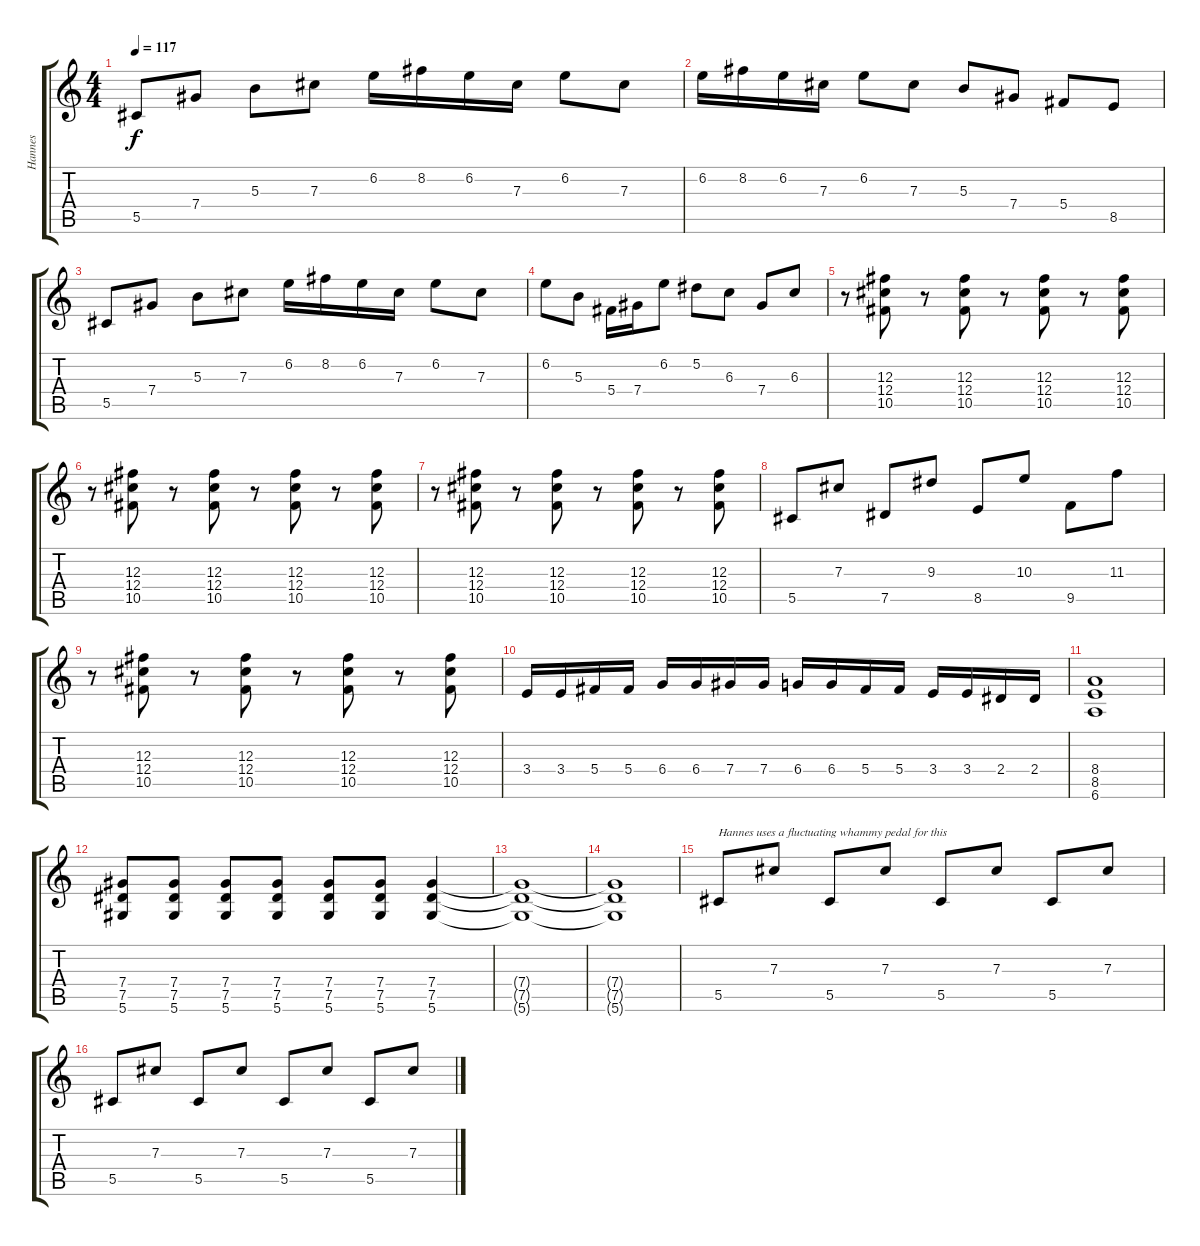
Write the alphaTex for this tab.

\track ("Hannes" "Hannes") {instrument distortionguitar}
\staff {score tabs}
\tuning (Eb4 Bb3 Gb3 Db3 Ab2 Eb2) {hide}
\ts (4 4)
\tempo 117
\clef g2
\ks c
5.5.8{dy f} 7.4.8 5.3.8 7.3.8 6.2.16 8.2.16 6.2.16 7.3.16 6.2.8 7.3.8 |
6.2.16 8.2.16 6.2.16 7.3.16 6.2.8 7.3.8 5.3.8 7.4.8 5.4.8 8.5.8 |
5.5.8 7.4.8 5.3.8 7.3.8 6.2.16 8.2.16 6.2.16 7.3.16 6.2.8 7.3.8 |
6.2.8 5.3.8 5.4.16 7.4.16 6.2.8 5.2.8 6.3.8 7.4.8 6.3.8 |
r.8 (12.3 12.4 10.5).8 r.8 (12.3 12.4 10.5).8 r.8 (12.3 12.4 10.5).8 r.8 (12.3 12.4 10.5).8 |
r.8 (12.3 12.4 10.5).8 r.8 (12.3 12.4 10.5).8 r.8 (12.3 12.4 10.5).8 r.8 (12.3 12.4 10.5).8 |
r.8 (12.3 12.4 10.5).8 r.8 (12.3 12.4 10.5).8 r.8 (12.3 12.4 10.5).8 r.8 (12.3 12.4 10.5).8 |
5.5.8 7.3.8 7.5.8 9.3.8 8.5.8 10.3.8 9.5.8 11.3.8 |
r.8 (12.3 12.4 10.5).8 r.8 (12.3 12.4 10.5).8 r.8 (12.3 12.4 10.5).8 r.8 (12.3 12.4 10.5).8 |
3.4.16 3.4.16 5.4.16 5.4.16 6.4.16 6.4.16 7.4.16 7.4.16 6.4.16 6.4.16 5.4.16 5.4.16 3.4.16 3.4.16 2.4.16 2.4.16 |
(8.4 8.5 6.6).1 |
(7.4 7.5 5.6).8 (7.4 7.5 5.6).8 (7.4 7.5 5.6).8 (7.4 7.5 5.6).8 (7.4 7.5 5.6).8 (7.4 7.5 5.6).8 (7.4 7.5 5.6).4 |
(7.4{t} 7.5{t} 5.6{t}).1 |
(7.4{t} 7.5{t} 5.6{t}).1 |
5.5.8{txt "Hannes uses a fluctuating whammy pedal for this"} 7.3.8 5.5.8 7.3.8 5.5.8 7.3.8 5.5.8 7.3.8 |
5.5.8 7.3.8 5.5.8 7.3.8 5.5.8 7.3.8 5.5.8 7.3.8
